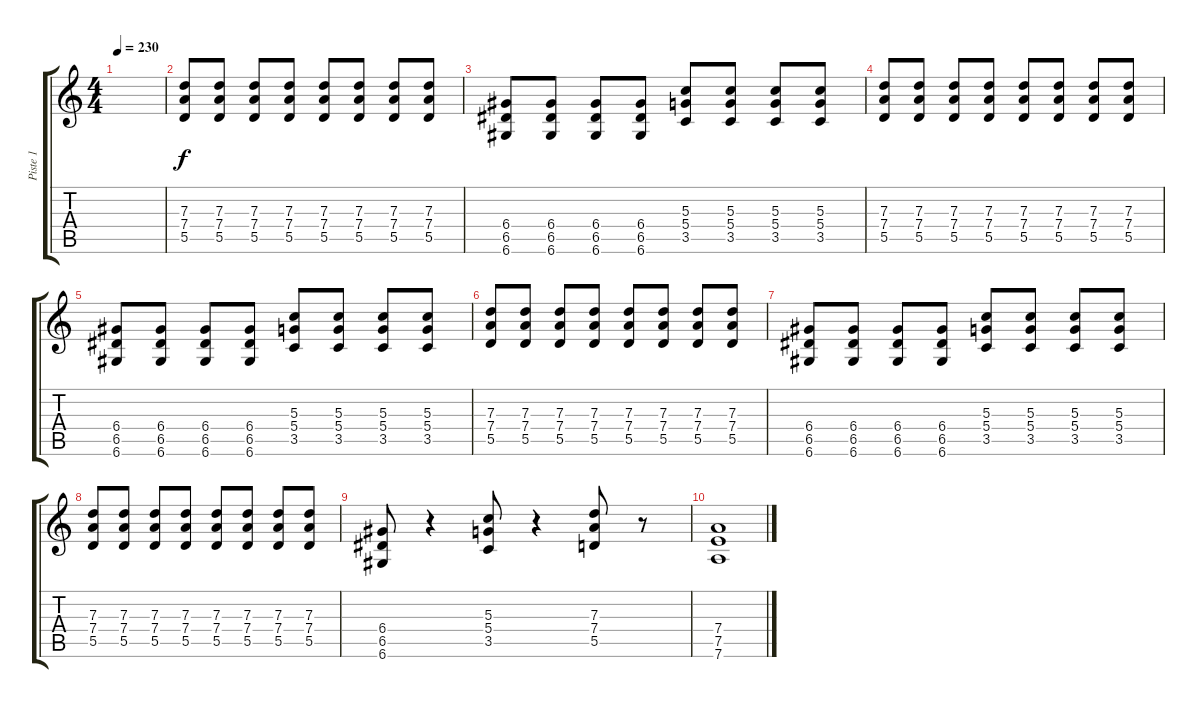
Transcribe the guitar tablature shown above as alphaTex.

\track ("Piste 1" "Piste 1") {instrument distortionguitar}
\staff {score tabs}
\tuning (E4 B3 G3 D3 A2 D2) {hide}
\ts (4 4)
\tempo 230
\clef g2
\ks c
|
(7.3 7.4 5.5).8 (7.3 7.4 5.5).8 (7.3 7.4 5.5).8 (7.3 7.4 5.5).8 (7.3 7.4 5.5).8 (7.3 7.4 5.5).8 (7.3 7.4 5.5).8 (7.3 7.4 5.5).8 |
(6.4 6.5 6.6).8 (6.4 6.5 6.6).8 (6.4 6.5 6.6).8 (6.4 6.5 6.6).8 (5.3 5.4 3.5).8 (5.3 5.4 3.5).8 (5.3 5.4 3.5).8 (5.3 5.4 3.5).8 |
(7.3 7.4 5.5).8 (7.3 7.4 5.5).8 (7.3 7.4 5.5).8 (7.3 7.4 5.5).8 (7.3 7.4 5.5).8 (7.3 7.4 5.5).8 (7.3 7.4 5.5).8 (7.3 7.4 5.5).8 |
(6.4 6.5 6.6).8 (6.4 6.5 6.6).8 (6.4 6.5 6.6).8 (6.4 6.5 6.6).8 (5.3 5.4 3.5).8 (5.3 5.4 3.5).8 (5.3 5.4 3.5).8 (5.3 5.4 3.5).8 |
(7.3 7.4 5.5).8 (7.3 7.4 5.5).8 (7.3 7.4 5.5).8 (7.3 7.4 5.5).8 (7.3 7.4 5.5).8 (7.3 7.4 5.5).8 (7.3 7.4 5.5).8 (7.3 7.4 5.5).8 |
(6.4 6.5 6.6).8 (6.4 6.5 6.6).8 (6.4 6.5 6.6).8 (6.4 6.5 6.6).8 (5.3 5.4 3.5).8 (5.3 5.4 3.5).8 (5.3 5.4 3.5).8 (5.3 5.4 3.5).8 |
(7.3 7.4 5.5).8 (7.3 7.4 5.5).8 (7.3 7.4 5.5).8 (7.3 7.4 5.5).8 (7.3 7.4 5.5).8 (7.3 7.4 5.5).8 (7.3 7.4 5.5).8 (7.3 7.4 5.5).8 |
(6.4 6.5 6.6).8 r.4 (5.3 5.4 3.5).8 r.4 (7.3 7.4 5.5).8 r.8 |
(7.4 7.5 7.6).1
